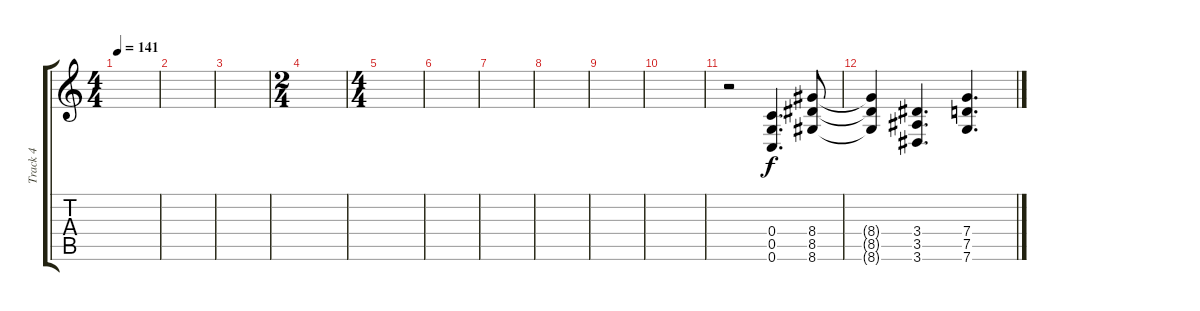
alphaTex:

\track ("Track 4" "Track 4") {instrument distortionguitar}
\staff {score tabs}
\tuning (D4 A3 F3 C3 G2 C2) {hide}
\ts (4 4)
\tempo 141
\clef g2
\ks c
|
|
|
\ts (2 4)
|
\ts (4 4)
|
|
|
|
|
|
r.2 (0.4 0.5 0.6).4{d} (8.4 8.5 8.6).8 |
(8.4{t} 8.5{t} 8.6{t}).4 (3.4 3.5 3.6).4{d} (7.4 7.5 7.6).4{d}
